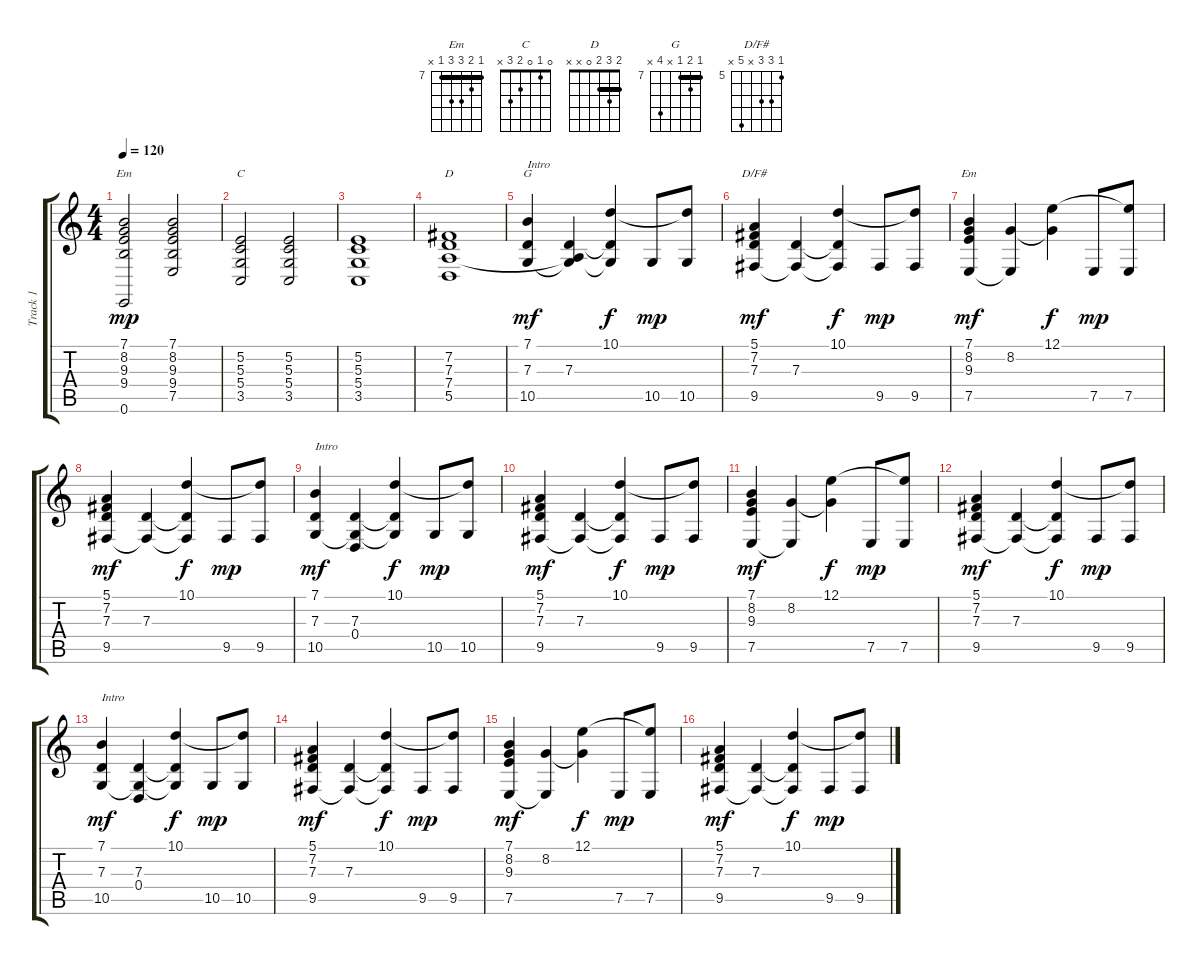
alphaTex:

\track ("Track 1" "Track 1") {instrument electricgrandpiano}
\staff {score tabs}
\tuning (E4 B3 G3 D3 A2 E2) {hide}
\chord ("Em" 0 0 0 2 2 0)
\chord ("C" 0 1 0 2 3 x)
\chord ("D" 2 3 2 0 x x) {barre 2}
\chord ("G" 7 8 7 x 10 x) {firstfret 7 barre 7}
\chord ("D/F#" 5 7 7 x 9 x) {firstfret 5}
\chord ("Em" 7 8 9 9 7 x) {firstfret 7 barre 7}
\ts (4 4)
\tempo 120
\clef g2
\ks c
(7.1 8.2 9.3 9.4 0.6).2{ch "Em" dy mp} (7.1 8.2 9.3 9.4 7.5).2 |
(5.2 5.3 5.4 3.5).2{ch "C"} (5.2 5.3 5.4 3.5).2 |
(5.2 5.3 5.4 3.5).1 |
(7.2 7.3 7.4 5.5).1{ch "D"} |
(7.1 7.3 10.5).4{ch "G" txt "Intro" dy mf} (7.3 7.4{t} 10.5{t}).4 (10.1 7.3{t} 10.5{t}).4{dy f} 10.5.8{dy mp} (10.1{t} 10.5).8 |
(5.1 7.2 7.3 9.5).4{ch "D/F#" dy mf} (7.3 9.5{t}).4 (10.1 7.3{t} 9.5{t}).4{dy f} 9.5.8{dy mp} (10.1{t} 9.5).8 |
(7.1 8.2 9.3 7.5).4{ch "Em" dy mf} (8.2 7.5{t}).4 (12.1 8.2{t}).4{dy f} 7.5.8{dy mp} (12.1{t} 7.5).8 |
(5.1 7.2 7.3 9.5).4{dy mf} (7.3 9.5{t}).4 (10.1 7.3{t} 9.5{t}).4{dy f} 9.5.8{dy mp} (10.1{t} 9.5).8 |
(7.1 7.3 10.5).4{txt "Intro" dy mf} (7.3 0.4 10.5{t}).4 (10.1 7.3{t} 10.5{t}).4{dy f} 10.5.8{dy mp} (10.1{t} 10.5).8 |
(5.1 7.2 7.3 9.5).4{dy mf} (7.3 9.5{t}).4 (10.1 7.3{t} 9.5{t}).4{dy f} 9.5.8{dy mp} (10.1{t} 9.5).8 |
(7.1 8.2 9.3 7.5).4{dy mf} (8.2 7.5{t}).4 (12.1 8.2{t}).4{dy f} 7.5.8{dy mp} (12.1{t} 7.5).8 |
(5.1 7.2 7.3 9.5).4{dy mf} (7.3 9.5{t}).4 (10.1 7.3{t} 9.5{t}).4{dy f} 9.5.8{dy mp} (10.1{t} 9.5).8 |
(7.1 7.3 10.5).4{txt "Intro" dy mf volume 0} (7.3 0.4 10.5{t}).4 (10.1 7.3{t} 10.5{t}).4{dy f} 10.5.8{dy mp} (10.1{t} 10.5).8 |
(5.1 7.2 7.3 9.5).4{dy mf} (7.3 9.5{t}).4 (10.1 7.3{t} 9.5{t}).4{dy f} 9.5.8{dy mp} (10.1{t} 9.5).8 |
(7.1 8.2 9.3 7.5).4{dy mf} (8.2 7.5{t}).4 (12.1 8.2{t}).4{dy f} 7.5.8{dy mp} (12.1{t} 7.5).8 |
(5.1 7.2 7.3 9.5).4{dy mf} (7.3 9.5{t}).4 (10.1 7.3{t} 9.5{t}).4{dy f} 9.5.8{dy mp} (10.1{t} 9.5).8
